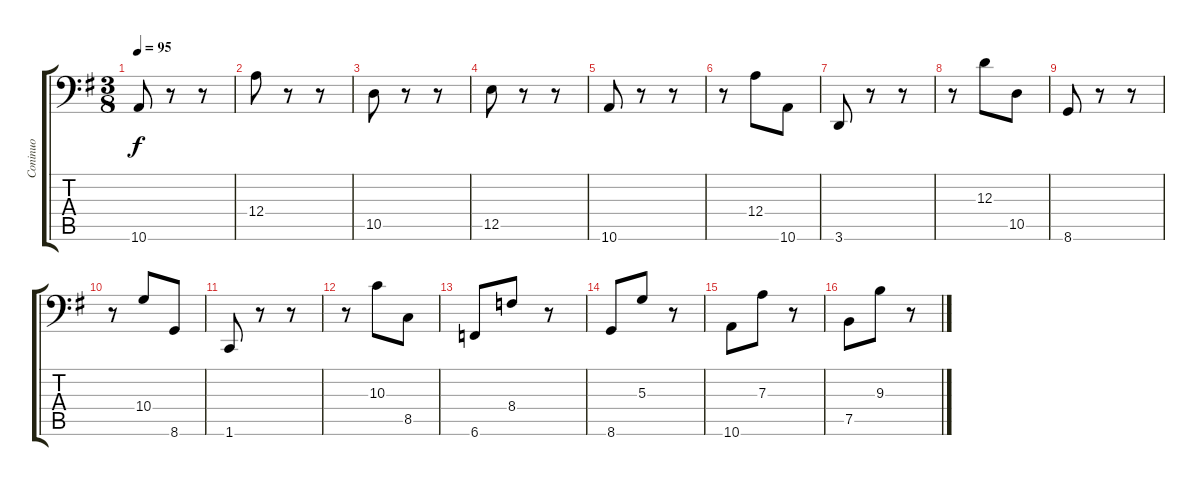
\track ("Coninuo" "Coninuo") {instrument contrabass}
\staff {score tabs}
\tuning (C3 G2 D2 A1 E1 B0) {hide}
\ts (3 8)
\tempo 95
\clef f4
\ks g
10.6.8{dy f} r.8 r.8 |
12.4.8 r.8 r.8 |
10.5.8 r.8 r.8 |
12.5.8 r.8 r.8 |
10.6.8 r.8 r.8 |
r.8 12.4.8{beam merge} 10.6.8 |
3.6.8 r.8 r.8 |
r.8 12.3.8{beam merge} 10.5.8 |
8.6.8 r.8 r.8 |
r.8 10.4.8{beam merge} 8.6.8 |
1.6.8 r.8 r.8 |
r.8 10.3.8{beam merge} 8.5.8 |
6.6.8{beam merge} 8.4.8 r.8 |
8.6.8{beam merge} 5.3.8 r.8 |
10.6.8{beam merge} 7.3.8 r.8 |
7.5.8{beam merge} 9.3.8 r.8
